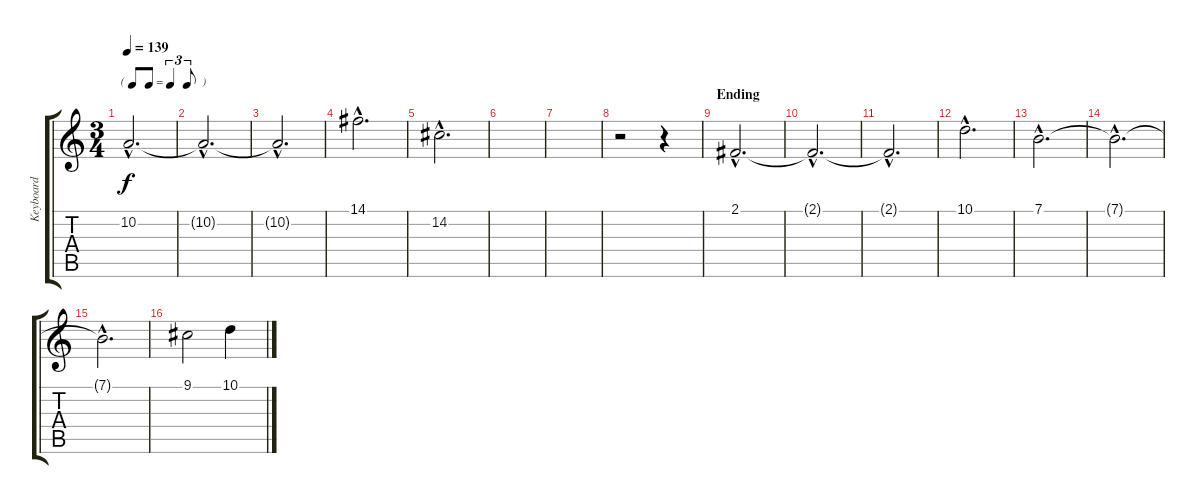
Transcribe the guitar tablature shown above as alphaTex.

\track ("Keyboard" "Keyboard") {instrument flute}
\staff {score tabs}
\tuning (E4 B3 G3 D3 A2 E2) {hide}
\ts (3 4)
\tf triplet8th
\tempo 139
\clef g2
\ks c
10.2{hac}.2{d dy f} |
10.2{hac t}.2{d} |
10.2{hac t}.2{d} |
14.1{hac}.2{d} |
14.2{hac}.2{d} |
|
|
r.2 r.4 |
\section ("" "Ending")
2.1{hac}.2{d} |
2.1{hac t}.2{d} |
2.1{hac t}.2{d} |
10.1{hac}.2{d} |
7.1{hac}.2{d} |
7.1{hac t}.2{d} |
7.1{hac t}.2{d} |
9.1.2 10.1.4
